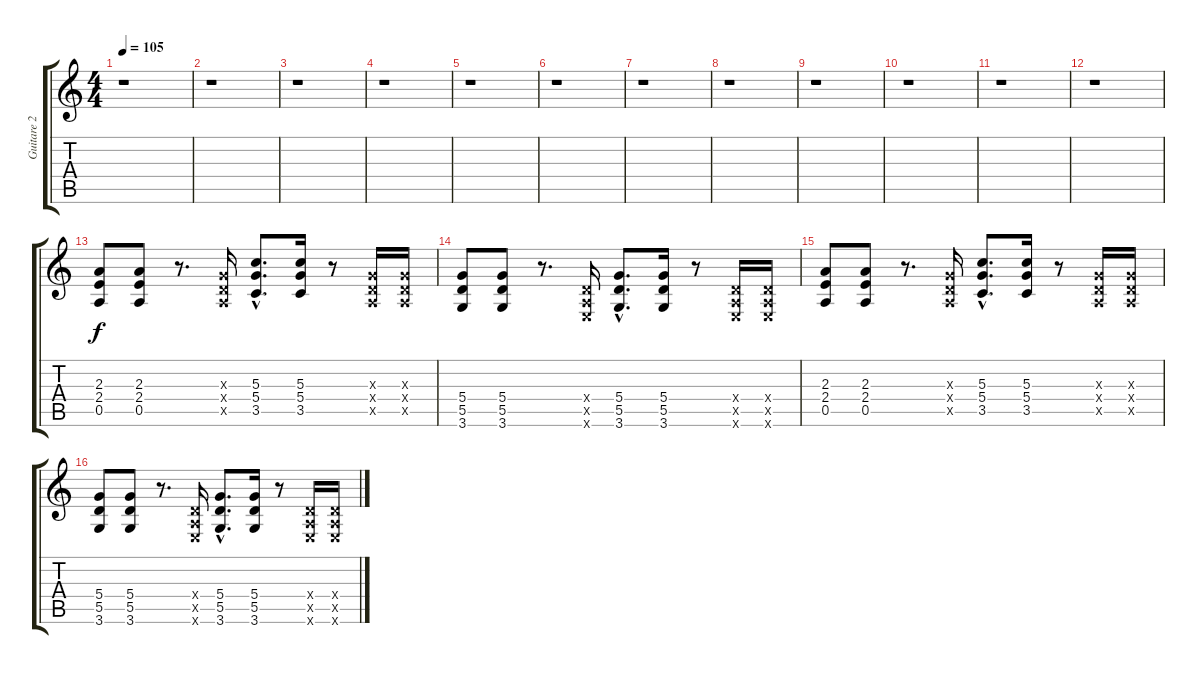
\track ("Guitare 2" "Guitare 2") {instrument distortionguitar}
\staff {score tabs}
\tuning (E4 B3 G3 D3 A2 E2) {hide}
\ts (4 4)
\tempo 105
\clef g2
\ks c
r.1{dy f instrument distortionguitar} |
r.1 |
r.1 |
r.1 |
r.1 |
r.1 |
r.1 |
r.1 |
r.1 |
r.1 |
r.1 |
r.1 |
(2.3 2.4 0.5).8 (2.3 2.4 0.5).8 r.8{d} (0.3{x} 0.4{x} 0.5{x}).16 (5.3{hac} 5.4{hac} 3.5{hac}).8{d} (5.3 5.4 3.5).16 r.8 (0.3{x} 0.4{x} 0.5{x}).16 (0.3{x} 0.4{x} 0.5{x}).16 |
(5.4 5.5 3.6).8 (5.4 5.5 3.6).8 r.8{d} (0.4{x} 0.5{x} 0.6{x}).16 (5.4{hac} 5.5{hac} 3.6{hac}).8{d} (5.4 5.5 3.6).16 r.8 (0.4{x} 0.5{x} 0.6{x}).16 (0.4{x} 0.5{x} 0.6{x}).16 |
(2.3 2.4 0.5).8 (2.3 2.4 0.5).8 r.8{d} (0.3{x} 0.4{x} 0.5{x}).16 (5.3{hac} 5.4{hac} 3.5{hac}).8{d} (5.3 5.4 3.5).16 r.8 (0.3{x} 0.4{x} 0.5{x}).16 (0.3{x} 0.4{x} 0.5{x}).16 |
(5.4 5.5 3.6).8 (5.4 5.5 3.6).8 r.8{d} (0.4{x} 0.5{x} 0.6{x}).16 (5.4{hac} 5.5{hac} 3.6{hac}).8{d} (5.4 5.5 3.6).16 r.8 (0.4{x} 0.5{x} 0.6{x}).16 (0.4{x} 0.5{x} 0.6{x}).16
